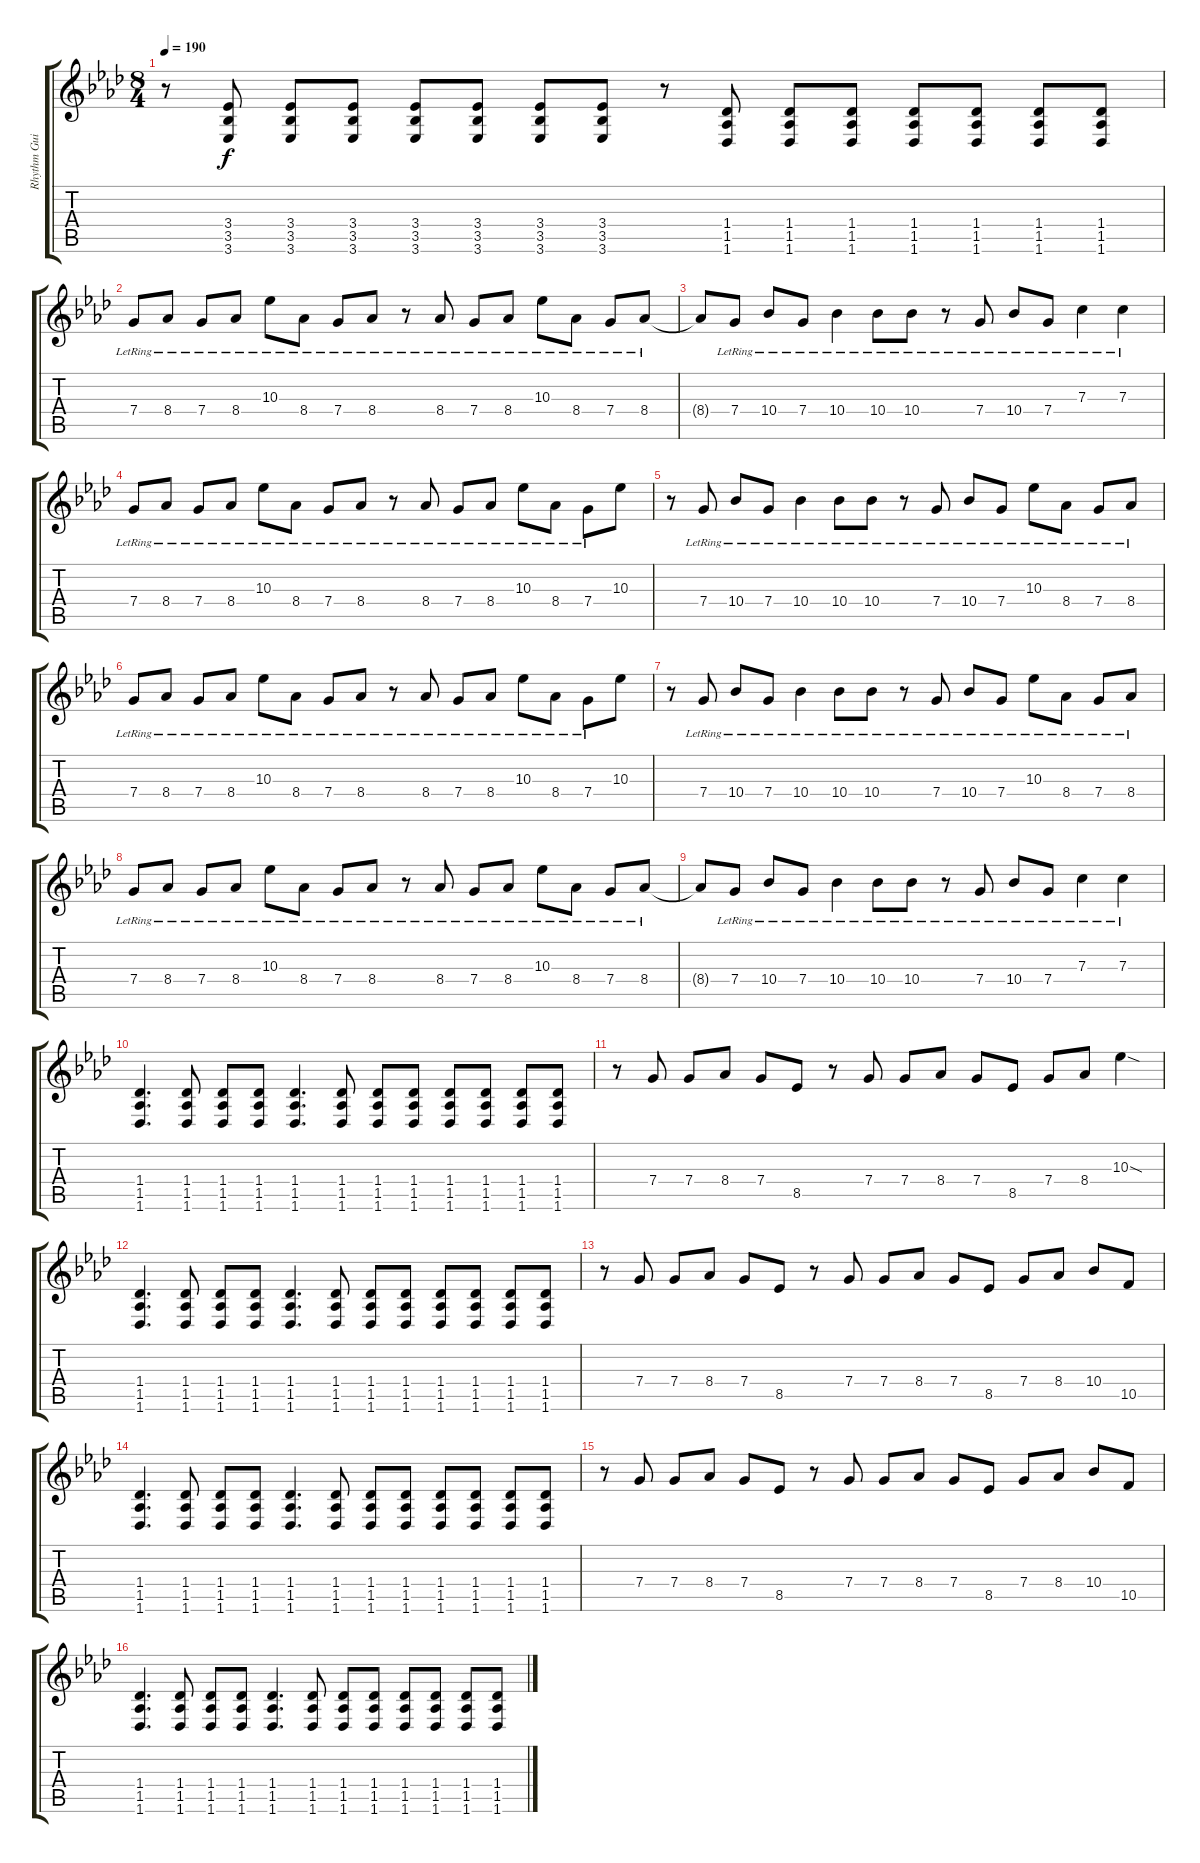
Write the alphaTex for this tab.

\track ("Rhythm Guitar" "Rhythm Gui") {instrument distortionguitar}
\staff {score tabs}
\tuning (D4 A3 F3 C3 G2 C2) {hide}
\ts (8 4)
\tempo 190
\clef g2
\ks ab
r.8{dy f} (3.4 3.5 3.6).8 (3.4 3.5 3.6).8 (3.4 3.5 3.6).8 (3.4 3.5 3.6).8 (3.4 3.5 3.6).8 (3.4 3.5 3.6).8 (3.4 3.5 3.6).8 r.8 (1.4 1.5 1.6).8 (1.4 1.5 1.6).8 (1.4 1.5 1.6).8 (1.4 1.5 1.6).8 (1.4 1.5 1.6).8 (1.4 1.5 1.6).8 (1.4 1.5 1.6).8 |
7.4{lr}.8{instrument electricguitarjazz} 8.4{lr}.8 7.4{lr}.8 8.4{lr}.8 10.3{lr}.8 8.4{lr}.8 7.4{lr}.8 8.4{lr}.8 r.8 8.4{lr}.8 7.4{lr}.8 8.4{lr}.8 10.3{lr}.8 8.4{lr}.8 7.4{lr}.8 8.4{lr}.8 |
8.4{t}.8 7.4{lr}.8 10.4{lr}.8 7.4{lr}.8 10.4{lr}.4 10.4{lr}.8 10.4{lr}.8 r.8 7.4{lr}.8 10.4{lr}.8 7.4{lr}.8 7.3{lr}.4 7.3{lr}.4 |
7.4{lr}.8 8.4{lr}.8 7.4{lr}.8 8.4{lr}.8 10.3{lr}.8 8.4{lr}.8 7.4{lr}.8 8.4{lr}.8 r.8 8.4{lr}.8 7.4{lr}.8 8.4{lr}.8 10.3{lr}.8 8.4{lr}.8 7.4{lr}.8 10.3.8 |
r.8 7.4{lr}.8 10.4{lr}.8 7.4{lr}.8 10.4{lr}.4 10.4{lr}.8 10.4{lr}.8 r.8 7.4{lr}.8 10.4{lr}.8 7.4{lr}.8 10.3{lr}.8 8.4{lr}.8 7.4{lr}.8 8.4{lr}.8 |
7.4{lr}.8 8.4{lr}.8 7.4{lr}.8 8.4{lr}.8 10.3{lr}.8 8.4{lr}.8 7.4{lr}.8 8.4{lr}.8 r.8 8.4{lr}.8 7.4{lr}.8 8.4{lr}.8 10.3{lr}.8 8.4{lr}.8 7.4{lr}.8 10.3.8 |
r.8 7.4{lr}.8 10.4{lr}.8 7.4{lr}.8 10.4{lr}.4 10.4{lr}.8 10.4{lr}.8 r.8 7.4{lr}.8 10.4{lr}.8 7.4{lr}.8 10.3{lr}.8 8.4{lr}.8 7.4{lr}.8 8.4{lr}.8 |
7.4{lr}.8 8.4{lr}.8 7.4{lr}.8 8.4{lr}.8 10.3{lr}.8 8.4{lr}.8 7.4{lr}.8 8.4{lr}.8 r.8 8.4{lr}.8 7.4{lr}.8 8.4{lr}.8 10.3{lr}.8 8.4{lr}.8 7.4{lr}.8 8.4{lr}.8 |
8.4{t}.8 7.4{lr}.8 10.4{lr}.8 7.4{lr}.8 10.4{lr}.4 10.4{lr}.8 10.4{lr}.8 r.8 7.4{lr}.8 10.4{lr}.8 7.4{lr}.8 7.3{lr}.4 7.3{lr}.4 |
(1.4 1.5 1.6).4{d instrument distortionguitar} (1.4 1.5 1.6).8 (1.4 1.5 1.6).8 (1.4 1.5 1.6).8 (1.4 1.5 1.6).4{d} (1.4 1.5 1.6).8 (1.4 1.5 1.6).8 (1.4 1.5 1.6).8 (1.4 1.5 1.6).8 (1.4 1.5 1.6).8 (1.4 1.5 1.6).8 (1.4 1.5 1.6).8 |
r.8 7.4.8 7.4.8 8.4.8 7.4.8 8.5.8 r.8 7.4.8 7.4.8 8.4.8 7.4.8 8.5.8 7.4.8 8.4.8 10.3{sod}.4 |
(1.4 1.5 1.6).4{d} (1.4 1.5 1.6).8 (1.4 1.5 1.6).8 (1.4 1.5 1.6).8 (1.4 1.5 1.6).4{d} (1.4 1.5 1.6).8 (1.4 1.5 1.6).8 (1.4 1.5 1.6).8 (1.4 1.5 1.6).8 (1.4 1.5 1.6).8 (1.4 1.5 1.6).8 (1.4 1.5 1.6).8 |
r.8 7.4.8 7.4.8 8.4.8 7.4.8 8.5.8 r.8 7.4.8 7.4.8 8.4.8 7.4.8 8.5.8 7.4.8 8.4.8 10.4.8 10.5.8 |
(1.4 1.5 1.6).4{d} (1.4 1.5 1.6).8 (1.4 1.5 1.6).8 (1.4 1.5 1.6).8 (1.4 1.5 1.6).4{d} (1.4 1.5 1.6).8 (1.4 1.5 1.6).8 (1.4 1.5 1.6).8 (1.4 1.5 1.6).8 (1.4 1.5 1.6).8 (1.4 1.5 1.6).8 (1.4 1.5 1.6).8 |
r.8 7.4.8 7.4.8 8.4.8 7.4.8 8.5.8 r.8 7.4.8 7.4.8 8.4.8 7.4.8 8.5.8 7.4.8 8.4.8 10.4.8 10.5.8 |
(1.4 1.5 1.6).4{d} (1.4 1.5 1.6).8 (1.4 1.5 1.6).8 (1.4 1.5 1.6).8 (1.4 1.5 1.6).4{d} (1.4 1.5 1.6).8 (1.4 1.5 1.6).8 (1.4 1.5 1.6).8 (1.4 1.5 1.6).8 (1.4 1.5 1.6).8 (1.4 1.5 1.6).8 (1.4 1.5 1.6).8
